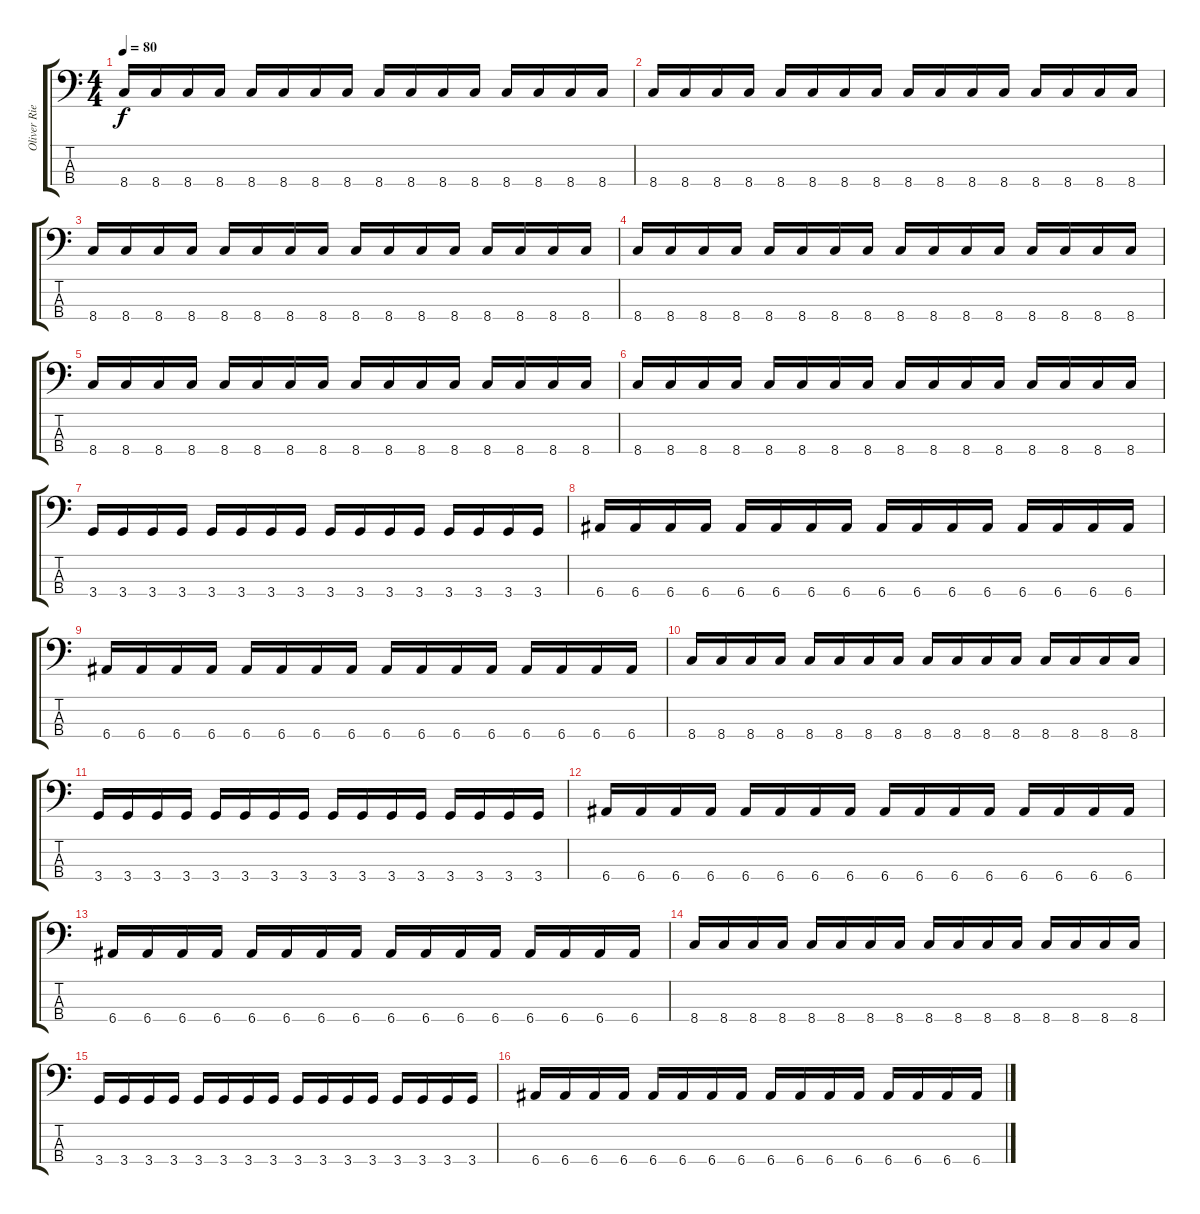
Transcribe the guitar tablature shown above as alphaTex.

\track ("Oliver Riedel" "Oliver Rie") {instrument electricbassfinger}
\staff {score tabs}
\tuning (G2 D2 A1 E1) {hide}
\ts (4 4)
\tempo 80
\clef f4
\ks c
8.4.16{dy f} 8.4.16 8.4.16 8.4.16 8.4.16 8.4.16 8.4.16 8.4.16 8.4.16 8.4.16 8.4.16 8.4.16 8.4.16 8.4.16 8.4.16 8.4.16 |
8.4.16 8.4.16 8.4.16 8.4.16 8.4.16 8.4.16 8.4.16 8.4.16 8.4.16 8.4.16 8.4.16 8.4.16 8.4.16 8.4.16 8.4.16 8.4.16 |
8.4.16 8.4.16 8.4.16 8.4.16 8.4.16 8.4.16 8.4.16 8.4.16 8.4.16 8.4.16 8.4.16 8.4.16 8.4.16 8.4.16 8.4.16 8.4.16 |
8.4.16 8.4.16 8.4.16 8.4.16 8.4.16 8.4.16 8.4.16 8.4.16 8.4.16 8.4.16 8.4.16 8.4.16 8.4.16 8.4.16 8.4.16 8.4.16 |
8.4.16 8.4.16 8.4.16 8.4.16 8.4.16 8.4.16 8.4.16 8.4.16 8.4.16 8.4.16 8.4.16 8.4.16 8.4.16 8.4.16 8.4.16 8.4.16 |
8.4.16 8.4.16 8.4.16 8.4.16 8.4.16 8.4.16 8.4.16 8.4.16 8.4.16 8.4.16 8.4.16 8.4.16 8.4.16 8.4.16 8.4.16 8.4.16 |
3.4.16 3.4.16 3.4.16 3.4.16 3.4.16 3.4.16 3.4.16 3.4.16 3.4.16 3.4.16 3.4.16 3.4.16 3.4.16 3.4.16 3.4.16 3.4.16 |
6.4.16 6.4.16 6.4.16 6.4.16 6.4.16 6.4.16 6.4.16 6.4.16 6.4.16 6.4.16 6.4.16 6.4.16 6.4.16 6.4.16 6.4.16 6.4.16 |
6.4.16 6.4.16 6.4.16 6.4.16 6.4.16 6.4.16 6.4.16 6.4.16 6.4.16 6.4.16 6.4.16 6.4.16 6.4.16 6.4.16 6.4.16 6.4.16 |
8.4.16 8.4.16 8.4.16 8.4.16 8.4.16 8.4.16 8.4.16 8.4.16 8.4.16 8.4.16 8.4.16 8.4.16 8.4.16 8.4.16 8.4.16 8.4.16 |
3.4.16 3.4.16 3.4.16 3.4.16 3.4.16 3.4.16 3.4.16 3.4.16 3.4.16 3.4.16 3.4.16 3.4.16 3.4.16 3.4.16 3.4.16 3.4.16 |
6.4.16 6.4.16 6.4.16 6.4.16 6.4.16 6.4.16 6.4.16 6.4.16 6.4.16 6.4.16 6.4.16 6.4.16 6.4.16 6.4.16 6.4.16 6.4.16 |
6.4.16 6.4.16 6.4.16 6.4.16 6.4.16 6.4.16 6.4.16 6.4.16 6.4.16 6.4.16 6.4.16 6.4.16 6.4.16 6.4.16 6.4.16 6.4.16 |
8.4.16 8.4.16 8.4.16 8.4.16 8.4.16 8.4.16 8.4.16 8.4.16 8.4.16 8.4.16 8.4.16 8.4.16 8.4.16 8.4.16 8.4.16 8.4.16 |
3.4.16 3.4.16 3.4.16 3.4.16 3.4.16 3.4.16 3.4.16 3.4.16 3.4.16 3.4.16 3.4.16 3.4.16 3.4.16 3.4.16 3.4.16 3.4.16 |
6.4.16 6.4.16 6.4.16 6.4.16 6.4.16 6.4.16 6.4.16 6.4.16 6.4.16 6.4.16 6.4.16 6.4.16 6.4.16 6.4.16 6.4.16 6.4.16
